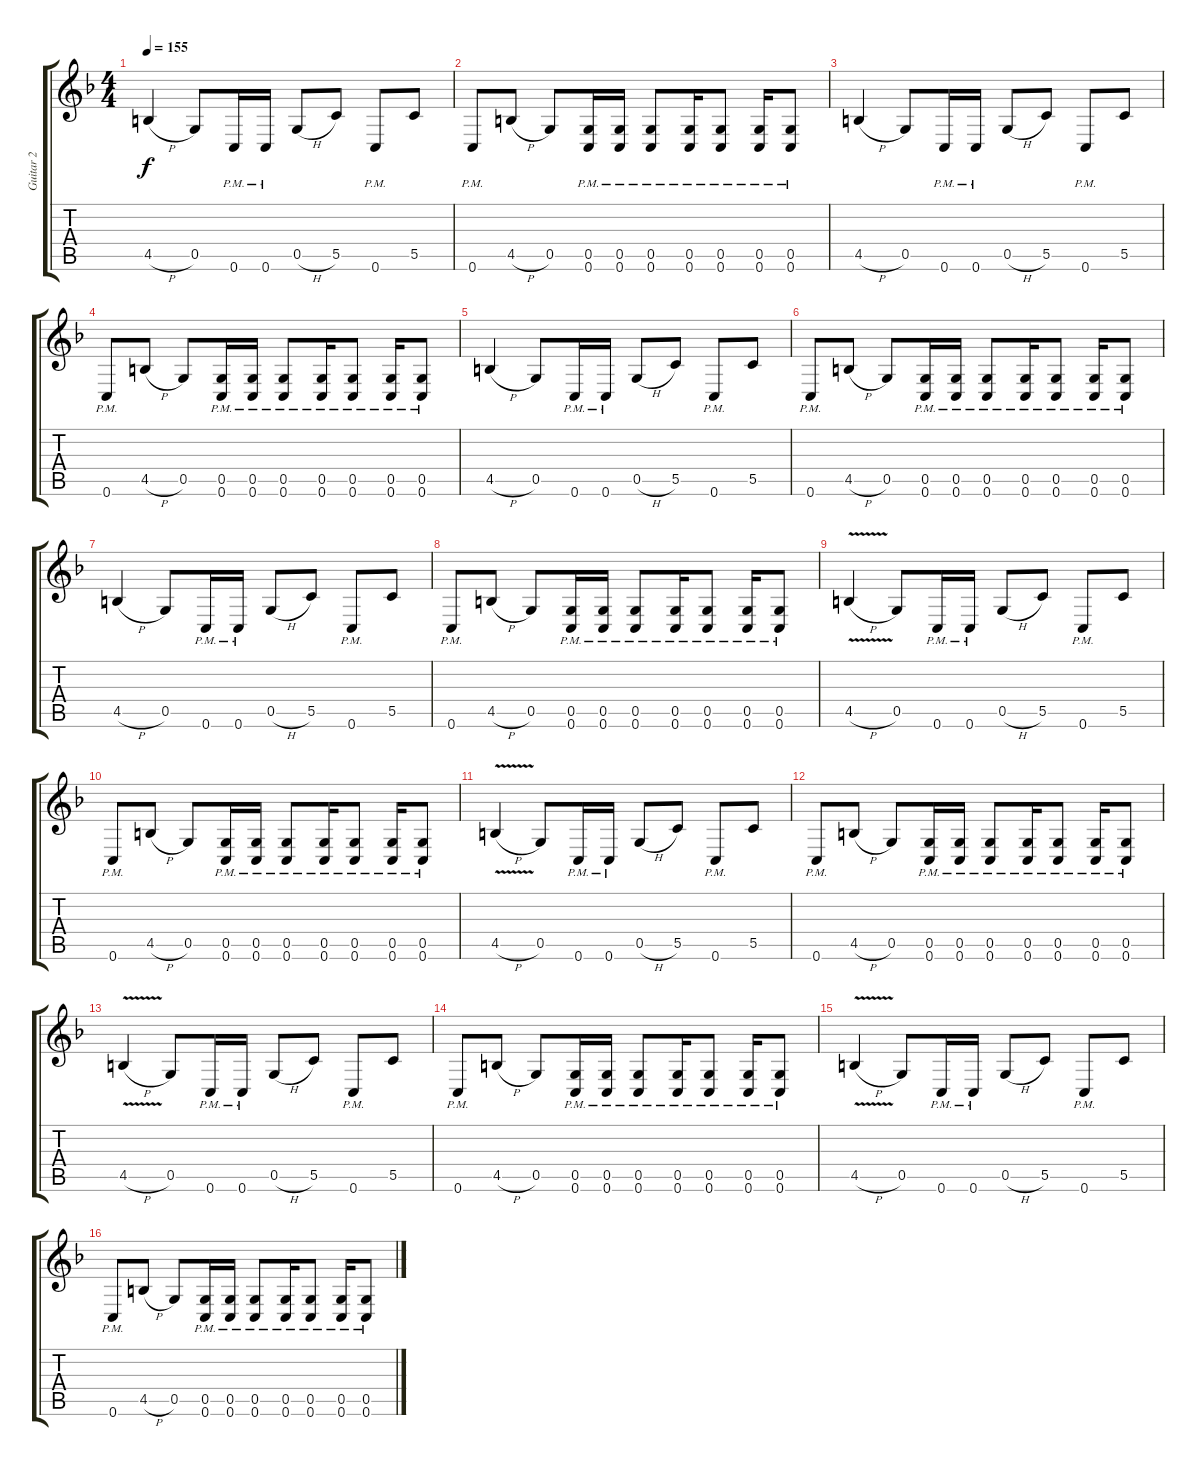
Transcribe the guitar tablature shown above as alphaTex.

\track ("Guitar 2" "Guitar 2") {instrument distortionguitar}
\staff {score tabs}
\tuning (D4 A3 F3 C3 G2 C2) {hide}
\ts (4 4)
\tempo 155
\clef g2
\ks f
4.5{h}.4{dy f} 0.5.8 0.6{pm}.16 0.6{pm}.16 0.5{h}.8 5.5.8 0.6{pm}.8 5.5.8 |
0.6{pm}.8 4.5{h}.8 0.5.8 (0.5{pm} 0.6{pm}).16 (0.5{pm} 0.6{pm}).16 (0.5{pm} 0.6{pm}).8 (0.5{pm} 0.6{pm}).16 (0.5{pm} 0.6{pm}).8 (0.5{pm} 0.6{pm}).16 (0.5{pm} 0.6{pm}).8 |
4.5{h}.4 0.5.8 0.6{pm}.16 0.6{pm}.16 0.5{h}.8 5.5.8 0.6{pm}.8 5.5.8 |
0.6{pm}.8 4.5{h}.8 0.5.8 (0.5{pm} 0.6{pm}).16 (0.5{pm} 0.6{pm}).16 (0.5{pm} 0.6{pm}).8 (0.5{pm} 0.6{pm}).16 (0.5{pm} 0.6{pm}).8 (0.5{pm} 0.6{pm}).16 (0.5{pm} 0.6{pm}).8 |
4.5{h}.4 0.5.8 0.6{pm}.16 0.6{pm}.16 0.5{h}.8 5.5.8 0.6{pm}.8 5.5.8 |
0.6{pm}.8 4.5{h}.8 0.5.8 (0.5{pm} 0.6{pm}).16 (0.5{pm} 0.6{pm}).16 (0.5{pm} 0.6{pm}).8 (0.5{pm} 0.6{pm}).16 (0.5{pm} 0.6{pm}).8 (0.5{pm} 0.6{pm}).16 (0.5{pm} 0.6{pm}).8 |
4.5{h}.4 0.5.8 0.6{pm}.16 0.6{pm}.16 0.5{h}.8 5.5.8 0.6{pm}.8 5.5.8 |
0.6{pm}.8 4.5{h}.8 0.5.8 (0.5{pm} 0.6{pm}).16 (0.5{pm} 0.6{pm}).16 (0.5{pm} 0.6{pm}).8 (0.5{pm} 0.6{pm}).16 (0.5{pm} 0.6{pm}).8 (0.5{pm} 0.6{pm}).16 (0.5{pm} 0.6{pm}).8 |
4.5{v h}.4 0.5.8 0.6{pm}.16 0.6{pm}.16 0.5{h}.8 5.5.8 0.6{pm}.8 5.5.8 |
0.6{pm}.8 4.5{h}.8 0.5.8 (0.5{pm} 0.6{pm}).16 (0.5{pm} 0.6{pm}).16 (0.5{pm} 0.6{pm}).8 (0.5{pm} 0.6{pm}).16 (0.5{pm} 0.6{pm}).8 (0.5{pm} 0.6{pm}).16 (0.5{pm} 0.6{pm}).8 |
4.5{v h}.4 0.5.8 0.6{pm}.16 0.6{pm}.16 0.5{h}.8 5.5.8 0.6{pm}.8 5.5.8 |
0.6{pm}.8 4.5{h}.8 0.5.8 (0.5{pm} 0.6{pm}).16 (0.5{pm} 0.6{pm}).16 (0.5{pm} 0.6{pm}).8 (0.5{pm} 0.6{pm}).16 (0.5{pm} 0.6{pm}).8 (0.5{pm} 0.6{pm}).16 (0.5{pm} 0.6{pm}).8 |
4.5{v h}.4 0.5.8 0.6{pm}.16 0.6{pm}.16 0.5{h}.8 5.5.8 0.6{pm}.8 5.5.8 |
0.6{pm}.8 4.5{h}.8 0.5.8 (0.5{pm} 0.6{pm}).16 (0.5{pm} 0.6{pm}).16 (0.5{pm} 0.6{pm}).8 (0.5{pm} 0.6{pm}).16 (0.5{pm} 0.6{pm}).8 (0.5{pm} 0.6{pm}).16 (0.5{pm} 0.6{pm}).8 |
4.5{v h}.4 0.5.8 0.6{pm}.16 0.6{pm}.16 0.5{h}.8 5.5.8 0.6{pm}.8 5.5.8 |
0.6{pm}.8 4.5{h}.8 0.5.8 (0.5{pm} 0.6{pm}).16 (0.5{pm} 0.6{pm}).16 (0.5{pm} 0.6{pm}).8 (0.5{pm} 0.6{pm}).16 (0.5{pm} 0.6{pm}).8 (0.5{pm} 0.6{pm}).16 (0.5{pm} 0.6{pm}).8
